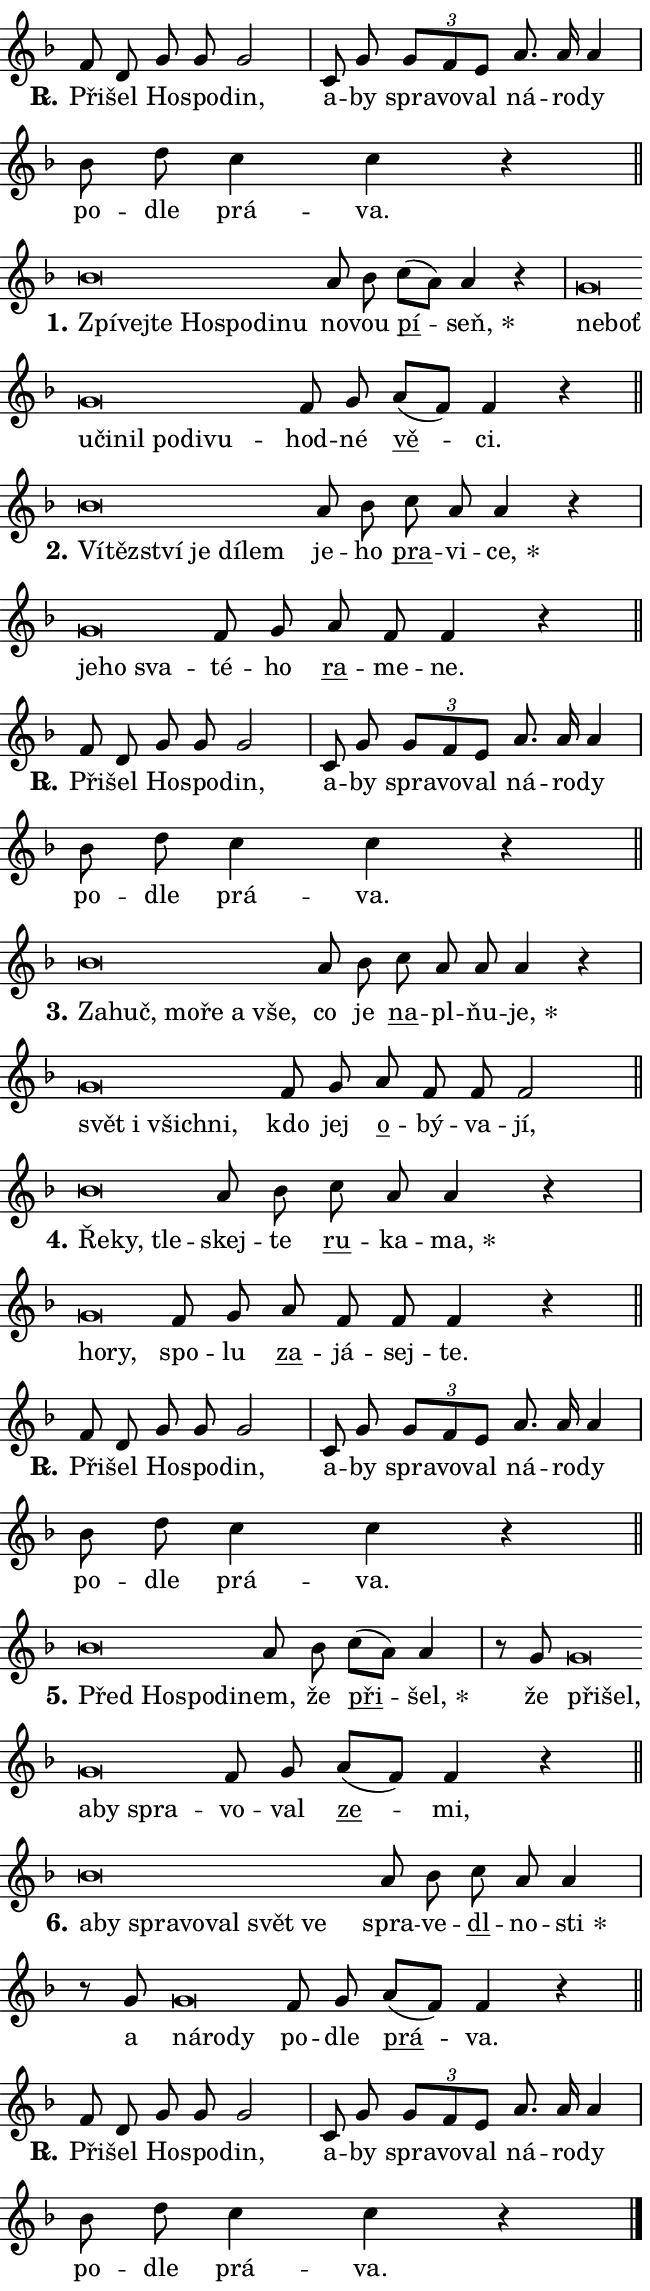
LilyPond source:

\version "2.24.0"
\header { tagline = "" }
\paper {
  indent = 0\cm
  top-margin = 0\cm
  right-margin = 0.13\cm % to fit lyric hyphens
  bottom-margin = 0\cm
  left-margin = 0\cm
  paper-width = 11\cm
  page-breaking = #ly:one-page-breaking
  system-system-spacing.basic-distance = #11
  score-system-spacing.basic-distance = #11
  ragged-last = ##f
}


%% Author: Thomas Morley
%% https://lists.gnu.org/archive/html/lilypond-user/2020-05/msg00002.html
#(define (line-position grob)
"Returns position of @var[grob} in current system:
   @code{'start}, if at first time-step
   @code{'end}, if at last time-step
   @code{'middle} otherwise
"
  (let* ((col (ly:item-get-column grob))
         (ln (ly:grob-object col 'left-neighbor))
         (rn (ly:grob-object col 'right-neighbor))
         (col-to-check-left (if (ly:grob? ln) ln col))
         (col-to-check-right (if (ly:grob? rn) rn col))
         (break-dir-left
           (and
             (ly:grob-property col-to-check-left 'non-musical #f)
             (ly:item-break-dir col-to-check-left)))
         (break-dir-right
           (and
             (ly:grob-property col-to-check-right 'non-musical #f)
             (ly:item-break-dir col-to-check-right))))
        (cond ((eqv? 1 break-dir-left) 'start)
              ((eqv? -1 break-dir-right) 'end)
              (else 'middle))))

#(define (tranparent-at-line-position vctor)
  (lambda (grob)
  "Relying on @code{line-position} select the relevant enry from @var{vctor}.
Used to determine transparency,"
    (case (line-position grob)
      ((end) (not (vector-ref vctor 0)))
      ((middle) (not (vector-ref vctor 1)))
      ((start) (not (vector-ref vctor 2))))))

noteHeadBreakVisibility =
#(define-music-function (break-visibility)(vector?)
"Makes @code{NoteHead}s transparent relying on @var{break-visibility}"
#{
  \override NoteHead.transparent =
    #(tranparent-at-line-position break-visibility)
#})

#(define delete-ledgers-for-transparent-note-heads
  (lambda (grob)
    "Reads whether a @code{NoteHead} is transparent.
If so this @code{NoteHead} is removed from @code{'note-heads} from
@var{grob}, which is supposed to be @code{LedgerLineSpanner}.
As a result ledgers are not printed for this @code{NoteHead}"
    (let* ((nhds-array (ly:grob-object grob 'note-heads))
           (nhds-list
             (if (ly:grob-array? nhds-array)
                 (ly:grob-array->list nhds-array)
                 '()))
           ;; Relies on the transparent-property being done before
           ;; Staff.LedgerLineSpanner.after-line-breaking is executed.
           ;; This is fragile ...
           (to-keep
             (remove
               (lambda (nhd)
                 (ly:grob-property nhd 'transparent #f))
               nhds-list)))
      ;; TODO find a better method to iterate over grob-arrays, similiar
      ;; to filter/remove etc for lists
      ;; For now rebuilt from scratch
      (set! (ly:grob-object grob 'note-heads)  '())
      (for-each
        (lambda (nhd)
          (ly:pointer-group-interface::add-grob grob 'note-heads nhd))
        to-keep))))

squashNotes = {
  \override NoteHead.X-extent = #'(-0.2 . 0.2)
  \override NoteHead.Y-extent = #'(-0.75 . 0)
  \override NoteHead.stencil =
    #(lambda (grob)
       (let ((pos (ly:grob-property grob 'staff-position)))
         (begin
           (if (< pos -7) (display "ERROR: Lower brevis then expected\n") (display ""))
           (if (<= pos -6) ly:text-interface::print ly:note-head::print))))
}
unSquashNotes = {
  \revert NoteHead.X-extent
  \revert NoteHead.Y-extent
  \revert NoteHead.stencil
}

hideNotes = \noteHeadBreakVisibility #begin-of-line-visible
unHideNotes = \noteHeadBreakVisibility #all-visible

% work-around for resetting accidentals
% https://lilypond.org/doc/v2.23/Documentation/notation/displaying-rhythms#unmetered-music
cadenzaMeasure = {
  \cadenzaOff
  \partial 1024 s1024
  \cadenzaOn
}

#(define-markup-command (accent layout props text) (markup?)
  "Underline accented syllable"
  (interpret-markup layout props
    #{\markup \override #'(offset . 4.3) \underline { #text }#}))

responsum = \markup \concat {
  "R" \hspace #-1.05 \path #0.1 #'((moveto 0 0.07) (lineto 0.9 0.8)) \hspace #0.05 "."
}

spaceSize = #0.6828661417322834 % exact space size for TeX Gyre Schola

\layout {
  \context {
    \Staff
    \remove "Time_signature_engraver"
    \override LedgerLineSpanner.after-line-breaking = #delete-ledgers-for-transparent-note-heads
  }
  \context {
    \Lyrics {
      \override LyricSpace.minimum-distance = \spaceSize
      \override LyricText.font-name = #"TeX Gyre Schola"
      \override LyricText.font-size = 1
      \override StanzaNumber.font-name = #"TeX Gyre Schola Bold"
      \override StanzaNumber.font-size = 1
    }
  }
  \context {
    \Score 
    \override NoteHead.text =
      #(lambda (grob) 
        (let ((pos (ly:grob-property grob 'staff-position)))
          #{\markup {
            \combine
              \halign #-0.55 \raise #(if (= pos -6) 0 0.5) \override #'(thickness . 2) \draw-line #'(3.2 . 0)
              \musicglyph "noteheads.sM1"
          }#}))
  }
}

% magnetic-lyrics.ily
%
%   written by
%     Jean Abou Samra <jean@abou-samra.fr>
%     Werner Lemberg <wl@gnu.org>
%
%   adapted by
%     Jiri Hon <jiri.hon@gmail.com>
%
% Version 2022-Apr-15

% https://www.mail-archive.com/lilypond-user@gnu.org/msg149350.html

#(define (Left_hyphen_pointer_engraver context)
   "Collect syllable-hyphen-syllable occurrences in lyrics and store
them in properties.  This engraver only looks to the left.  For
example, if the lyrics input is @code{foo -- bar}, it does the
following.

@itemize @bullet
@item
Set the @code{text} property of the @code{LyricHyphen} grob between
@q{foo} and @q{bar} to @code{foo}.

@item
Set the @code{left-hyphen} property of the @code{LyricText} grob with
text @q{foo} to the @code{LyricHyphen} grob between @q{foo} and
@q{bar}.
@end itemize

Use this auxiliary engraver in combination with the
@code{lyric-@/text::@/apply-@/magnetic-@/offset!} hook."
   (let ((hyphen #f)
         (text #f))
     (make-engraver
      (acknowledgers
       ((lyric-syllable-interface engraver grob source-engraver)
        (set! text grob)))
      (end-acknowledgers
       ((lyric-hyphen-interface engraver grob source-engraver)
        ;(when (not (grob::has-interface grob 'lyric-space-interface))
          (set! hyphen grob)));)
      ((stop-translation-timestep engraver)
       (when (and text hyphen)
         (ly:grob-set-object! text 'left-hyphen hyphen))
       (set! text #f)
       (set! hyphen #f)))))

#(define (lyric-text::apply-magnetic-offset! grob)
   "If the space between two syllables is less than the value in
property @code{LyricText@/.details@/.squash-threshold}, move the right
syllable to the left so that it gets concatenated with the left
syllable.

Use this function as a hook for
@code{LyricText@/.after-@/line-@/breaking} if the
@code{Left_@/hyphen_@/pointer_@/engraver} is active."
   (let ((hyphen (ly:grob-object grob 'left-hyphen #f)))
     (when hyphen
       (let ((left-text (ly:spanner-bound hyphen LEFT)))
         (when (grob::has-interface left-text 'lyric-syllable-interface)
           (let* ((common (ly:grob-common-refpoint grob left-text X))
                  (this-x-ext (ly:grob-extent grob common X))
                  (left-x-ext
                   (begin
                     ;; Trigger magnetism for left-text.
                     (ly:grob-property left-text 'after-line-breaking)
                     (ly:grob-extent left-text common X)))
                  ;; `delta` is the gap width between two syllables.
                  (delta (- (interval-start this-x-ext)
                            (interval-end left-x-ext)))
                  (details (ly:grob-property grob 'details))
                  (threshold (assoc-get 'squash-threshold details 0.2)))
             (when (< delta threshold)
               (let* (;; We have to manipulate the input text so that
                      ;; ligatures crossing syllable boundaries are not
                      ;; disabled.  For languages based on the Latin
                      ;; script this is essentially a beautification.
                      ;; However, for non-Western scripts it can be a
                      ;; necessity.
                      (lt (ly:grob-property left-text 'text))
                      (rt (ly:grob-property grob 'text))
                      (is-space (grob::has-interface hyphen 'lyric-space-interface))
                      (space (if is-space " " ""))
                      (extra-delta (if is-space spaceSize 0))
                      ;; Append new syllable.
                      (ltrt-space (if (and (string? lt) (string? rt))
                                (string-append lt space rt)
                                (make-concat-markup (list lt space rt))))
                      ;; Right-align `ltrt` to the right side.
                      (ltrt-space-markup (grob-interpret-markup
                               grob
                               (make-translate-markup
                                (cons (interval-length this-x-ext) 0)
                                (make-right-align-markup ltrt-space)))))
                 (begin
                   ;; Don't print `left-text`.
                   (ly:grob-set-property! left-text 'stencil #f)
                   ;; Set text and stencil (which holds all collected
                   ;; syllables so far) and shift it to the left.
                   (ly:grob-set-property! grob 'text ltrt-space)
                   (ly:grob-set-property! grob 'stencil ltrt-space-markup)
                   (ly:grob-translate-axis! grob (- (- delta extra-delta)) X))))))))))


#(define (lyric-hyphen::displace-bounds-first grob)
   ;; Make very sure this callback isn't triggered too early.
   (let ((left (ly:spanner-bound grob LEFT))
         (right (ly:spanner-bound grob RIGHT)))
     (ly:grob-property left 'after-line-breaking)
     (ly:grob-property right 'after-line-breaking)
     (ly:lyric-hyphen::print grob)))

squashThreshold = #0.4

\layout {
  \context {
    \Lyrics
    \consists #Left_hyphen_pointer_engraver
    \override LyricText.after-line-breaking =
      #lyric-text::apply-magnetic-offset!
    \override LyricHyphen.stencil = #lyric-hyphen::displace-bounds-first
    \override LyricText.details.squash-threshold = \squashThreshold
    \override LyricHyphen.minimum-distance = 0
    \override LyricHyphen.minimum-length = \squashThreshold
  }
}

squashText = \override LyricText.details.squash-threshold = 9999
unSquashText = \override LyricText.details.squash-threshold = \squashThreshold

leftText = \override LyricText.self-alignment-X = #LEFT
unLeftText = \revert LyricText.self-alignment-X

starOffset = #(lambda (grob) 
                (let ((x_offset (ly:self-alignment-interface::aligned-on-x-parent grob)))
                  (if (= x_offset 0) 0 (+ x_offset 1.2))))

star = #(define-music-function (syllable)(string?)
"Append star separator at the end of a syllable"
#{
  \once \override LyricText.X-offset = #starOffset
  \lyricmode { \markup {
    #syllable
    \override #'((font-name . "TeX Gyre Schola Bold")) \hspace #0.2 \lower #0.65 \larger "*"
  } }
#})

starAccent = #(define-music-function (syllable)(string?)
"Append star separator at the end of a syllable and make accent"
#{
  \once \override LyricText.X-offset = #starOffset
  \lyricmode { \markup {
    \accent #syllable
    \override #'((font-name . "TeX Gyre Schola Bold")) \hspace #0.2 \lower #0.65 \larger "*"
  } }
#})

breath = #(define-music-function (syllable)(string?)
"Append breathing indicator at the end of a syllable"
#{
  \lyricmode { \markup { #syllable "+" } }
#})

optionalBreath = #(define-music-function (syllable)(string?)
"Append optional breathing indicator at the end of a syllable"
#{
  \lyricmode { \markup { #syllable "(+)" } }
#})


\score {
    <<
        \new Voice = "melody" { \cadenzaOn \key f \major \relative { f'8 d g g g2 \cadenzaMeasure \bar "|" c,8 g' \tuplet 3/2 { g[ f e] } a8. a16 a4 \cadenzaMeasure \bar "|" bes8 d c4 c r \cadenzaMeasure \bar "||" \break } }
        \new Lyrics \lyricsto "melody" { \lyricmode { \set stanza = \responsum
Při -- šel Ho -- spo -- din, a -- by spra -- vo -- val ná -- ro -- dy po -- dle prá -- va. } }
    >>
    \layout {}
}

\score {
    <<
        \new Voice = "melody" { \cadenzaOn \key f \major \relative { \squashNotes bes'\breve*1/16 \hideNotes \breve*1/16 \bar "" \breve*1/16 \bar "" \breve*1/16 \bar "" \breve*1/16 \bar "" \breve*1/16 \breve*1/16 \bar "" \unHideNotes \unSquashNotes a8 bes \bar "" c[( a)] a4 r \cadenzaMeasure \bar "|" \squashNotes g\breve*1/16 \hideNotes \breve*1/16 \bar "" \breve*1/16 \bar "" \breve*1/16 \bar "" \breve*1/16 \bar "" \breve*1/16 \bar "" \breve*1/16 \breve*1/16 \bar "" \unHideNotes \unSquashNotes f8 g \bar "" a[( f)] f4 r \cadenzaMeasure \bar "||" \break } }
        \new Lyrics \lyricsto "melody" { \lyricmode { \set stanza = "1."
\leftText Zpí -- \squashText vej -- te Ho -- spo -- di -- nu \unLeftText \unSquashText no -- vou \markup \accent pí -- \star seň, \leftText ne -- \squashText boť u -- či -- nil po -- di -- vu -- \unLeftText \unSquashText hod -- né \markup \accent vě -- ci. } }
    >>
    \layout {}
}

\score {
    <<
        \new Voice = "melody" { \cadenzaOn \key f \major \relative { \squashNotes bes'\breve*1/16 \hideNotes \breve*1/16 \bar "" \breve*1/16 \bar "" \breve*1/16 \bar "" \breve*1/16 \breve*1/16 \bar "" \unHideNotes \unSquashNotes a8 bes \bar "" c a a4 r \cadenzaMeasure \bar "|" \squashNotes g\breve*1/16 \hideNotes \breve*1/16 \breve*1/16 \bar "" \unHideNotes \unSquashNotes f8 g \bar "" a f f4 r \cadenzaMeasure \bar "||" \break } }
        \new Lyrics \lyricsto "melody" { \lyricmode { \set stanza = "2."
\leftText Ví -- \squashText těz -- ství je dí -- lem \unLeftText \unSquashText je -- ho \markup \accent pra -- vi -- \star ce, \leftText je -- \squashText ho sva -- \unLeftText \unSquashText té -- ho \markup \accent ra -- me -- ne. } }
    >>
    \layout {}
}

\score {
    <<
        \new Voice = "melody" { \cadenzaOn \key f \major \relative { f'8 d g g g2 \cadenzaMeasure \bar "|" c,8 g' \tuplet 3/2 { g[ f e] } a8. a16 a4 \cadenzaMeasure \bar "|" bes8 d c4 c r \cadenzaMeasure \bar "||" \break } }
        \new Lyrics \lyricsto "melody" { \lyricmode { \set stanza = \responsum
Při -- šel Ho -- spo -- din, a -- by spra -- vo -- val ná -- ro -- dy po -- dle prá -- va. } }
    >>
    \layout {}
}

\score {
    <<
        \new Voice = "melody" { \cadenzaOn \key f \major \relative { \squashNotes bes'\breve*1/16 \hideNotes \breve*1/16 \bar "" \breve*1/16 \bar "" \breve*1/16 \bar "" \breve*1/16 \breve*1/16 \bar "" \unHideNotes \unSquashNotes a8 bes \bar "" c a a a4 r \cadenzaMeasure \bar "|" \squashNotes g\breve*1/16 \hideNotes \breve*1/16 \bar "" \breve*1/16 \breve*1/16 \bar "" \unHideNotes \unSquashNotes f8 g \bar "" a f f f2 \cadenzaMeasure \bar "||" \break } }
        \new Lyrics \lyricsto "melody" { \lyricmode { \set stanza = "3."
\leftText Za -- \squashText huč, mo -- ře a vše, \unLeftText \unSquashText co je \markup \accent na -- pl -- ňu -- \star je, \leftText svět \squashText i všich -- ni, \unLeftText \unSquashText kdo jej \markup \accent o -- bý -- va -- jí, } }
    >>
    \layout {}
}

\score {
    <<
        \new Voice = "melody" { \cadenzaOn \key f \major \relative { \squashNotes bes'\breve*1/16 \hideNotes \breve*1/16 \breve*1/16 \bar "" \unHideNotes \unSquashNotes a8 bes \bar "" c a a4 r \cadenzaMeasure \bar "|" \squashNotes g\breve*1/16 \hideNotes \breve*1/16 \bar "" \unHideNotes \unSquashNotes f8 g \bar "" a f f f4 r \cadenzaMeasure \bar "||" \break } }
        \new Lyrics \lyricsto "melody" { \lyricmode { \set stanza = "4."
\leftText Ře -- \squashText ky, tle -- \unLeftText \unSquashText skej -- te \markup \accent ru -- ka -- \star ma, \leftText ho -- \squashText ry, \unLeftText \unSquashText spo -- lu \markup \accent za -- já -- sej -- te. } }
    >>
    \layout {}
}

\score {
    <<
        \new Voice = "melody" { \cadenzaOn \key f \major \relative { f'8 d g g g2 \cadenzaMeasure \bar "|" c,8 g' \tuplet 3/2 { g[ f e] } a8. a16 a4 \cadenzaMeasure \bar "|" bes8 d c4 c r \cadenzaMeasure \bar "||" \break } }
        \new Lyrics \lyricsto "melody" { \lyricmode { \set stanza = \responsum
Při -- šel Ho -- spo -- din, a -- by spra -- vo -- val ná -- ro -- dy po -- dle prá -- va. } }
    >>
    \layout {}
}

\score {
    <<
        \new Voice = "melody" { \cadenzaOn \key f \major \relative { \squashNotes bes'\breve*1/16 \hideNotes \breve*1/16 \bar "" \breve*1/16 \breve*1/16 \bar "" \unHideNotes \unSquashNotes a8 bes \bar "" c[( a)] a4 \cadenzaMeasure \bar "|" r8 g8 \squashNotes g\breve*1/16 \hideNotes \breve*1/16 \bar "" \breve*1/16 \bar "" \breve*1/16 \breve*1/16 \bar "" \unHideNotes \unSquashNotes f8 g \bar "" a[( f)] f4 r \cadenzaMeasure \bar "||" \break } }
        \new Lyrics \lyricsto "melody" { \lyricmode { \set stanza = "5."
\leftText Před \squashText Ho -- spo -- di -- \unLeftText \unSquashText nem, že \markup \accent při -- \star šel, že \leftText při -- \squashText šel, a -- by spra -- \unLeftText \unSquashText vo -- val \markup \accent ze -- mi, } }
    >>
    \layout {}
}

\score {
    <<
        \new Voice = "melody" { \cadenzaOn \key f \major \relative { \squashNotes bes'\breve*1/16 \hideNotes \breve*1/16 \bar "" \breve*1/16 \bar "" \breve*1/16 \bar "" \breve*1/16 \bar "" \breve*1/16 \breve*1/16 \bar "" \unHideNotes \unSquashNotes a8 bes \bar "" c a a4 \cadenzaMeasure \bar "|" r8 g8 \squashNotes g\breve*1/16 \hideNotes \breve*1/16 \breve*1/16 \bar "" \unHideNotes \unSquashNotes f8 g \bar "" a[( f)] f4 r \cadenzaMeasure \bar "||" \break } }
        \new Lyrics \lyricsto "melody" { \lyricmode { \set stanza = "6."
\leftText a -- \squashText by spra -- vo -- val svět ve \unLeftText \unSquashText spra -- ve -- \markup \accent dl -- no -- \star sti a \leftText ná -- \squashText ro -- dy \unLeftText \unSquashText po -- dle \markup \accent prá -- va. } }
    >>
    \layout {}
}

\score {
    <<
        \new Voice = "melody" { \cadenzaOn \key f \major \relative { f'8 d g g g2 \cadenzaMeasure \bar "|" c,8 g' \tuplet 3/2 { g[ f e] } a8. a16 a4 \cadenzaMeasure \bar "|" bes8 d c4 c r \cadenzaMeasure \bar "||" \break } \bar "|." }
        \new Lyrics \lyricsto "melody" { \lyricmode { \set stanza = \responsum
Při -- šel Ho -- spo -- din, a -- by spra -- vo -- val ná -- ro -- dy po -- dle prá -- va. } }
    >>
    \layout {}
}
